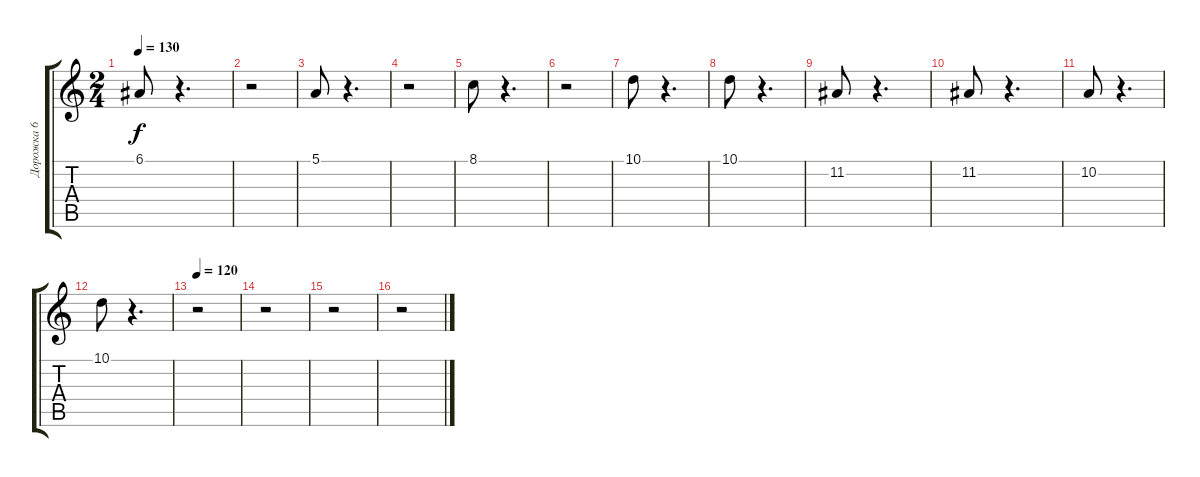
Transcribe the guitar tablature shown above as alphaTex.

\track ("Дорожка 6" "Дорожка 6") {instrument lead3calliope}
\staff {score tabs}
\tuning (E4 B3 G3 D3 A2 E2) {hide}
\ts (2 4)
\tempo 130
\clef g2
\ks c
6.1.8{dy f} r.4{d} |
r.2 |
5.1.8 r.4{d} |
r.2 |
8.1.8 r.4{d} |
r.2 |
10.1.8 r.4{d} |
10.1.8 r.4{d} |
11.2.8 r.4{d} |
11.2.8 r.4{d} |
10.2.8 r.4{d} |
10.1.8 r.4{d} |
\tempo 120
r.2 |
r.2 |
r.2 |
r.2
